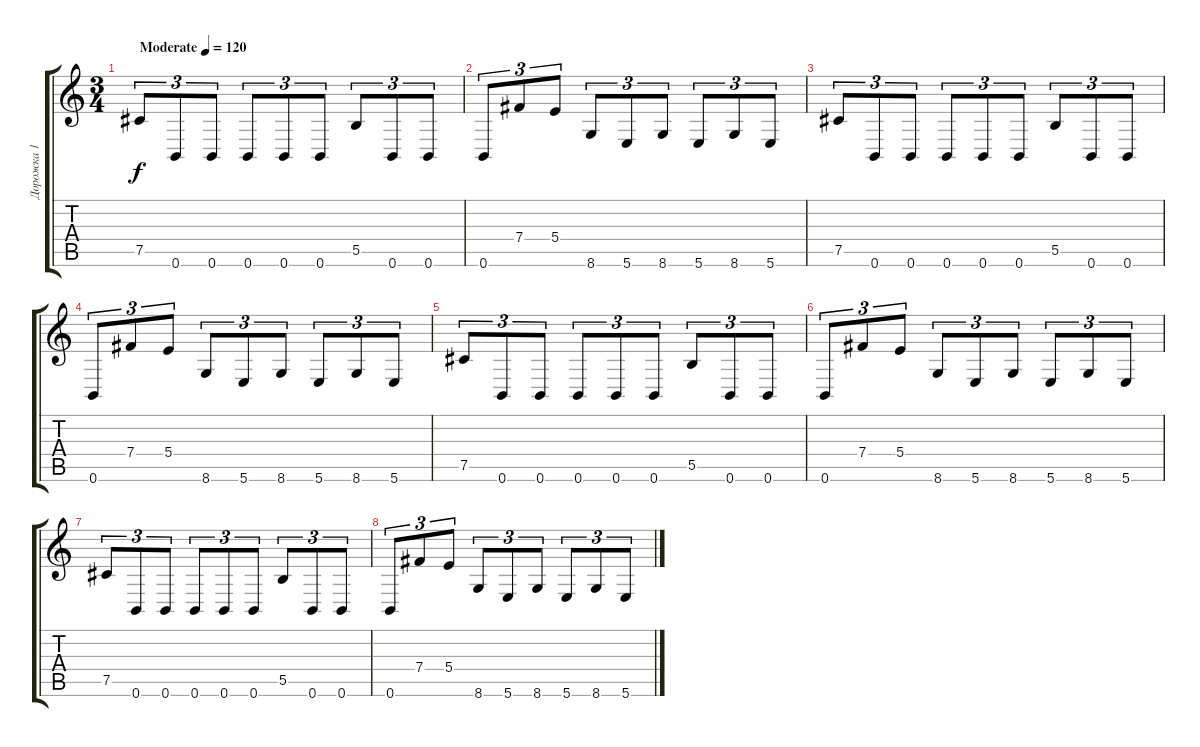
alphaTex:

\track ("Дорожка 1" "Дорожка 1") {instrument distortionguitar}
\staff {score tabs}
\tuning (Db4 Ab3 E3 B2 Gb2 B1) {hide}
\ts (3 4)
\tempo (120 "Moderate")
\clef g2
\ks c
7.5.8{tu (3 2) dy f instrument distortionguitar} 0.6.8{tu (3 2)} 0.6.8{tu (3 2)} 0.6.8{tu (3 2)} 0.6.8{tu (3 2)} 0.6.8{tu (3 2)} 5.5.8{tu (3 2)} 0.6.8{tu (3 2)} 0.6.8{tu (3 2)} |
0.6.8{tu (3 2)} 7.4.8{tu (3 2)} 5.4.8{tu (3 2)} 8.6.8{tu (3 2)} 5.6.8{tu (3 2)} 8.6.8{tu (3 2)} 5.6.8{tu (3 2)} 8.6.8{tu (3 2)} 5.6.8{tu (3 2)} |
7.5.8{tu (3 2)} 0.6.8{tu (3 2)} 0.6.8{tu (3 2)} 0.6.8{tu (3 2)} 0.6.8{tu (3 2)} 0.6.8{tu (3 2)} 5.5.8{tu (3 2)} 0.6.8{tu (3 2)} 0.6.8{tu (3 2)} |
0.6.8{tu (3 2)} 7.4.8{tu (3 2)} 5.4.8{tu (3 2)} 8.6.8{tu (3 2)} 5.6.8{tu (3 2)} 8.6.8{tu (3 2)} 5.6.8{tu (3 2)} 8.6.8{tu (3 2)} 5.6.8{tu (3 2)} |
7.5.8{tu (3 2)} 0.6.8{tu (3 2)} 0.6.8{tu (3 2)} 0.6.8{tu (3 2)} 0.6.8{tu (3 2)} 0.6.8{tu (3 2)} 5.5.8{tu (3 2)} 0.6.8{tu (3 2)} 0.6.8{tu (3 2)} |
0.6.8{tu (3 2)} 7.4.8{tu (3 2)} 5.4.8{tu (3 2)} 8.6.8{tu (3 2)} 5.6.8{tu (3 2)} 8.6.8{tu (3 2)} 5.6.8{tu (3 2)} 8.6.8{tu (3 2)} 5.6.8{tu (3 2)} |
7.5.8{tu (3 2)} 0.6.8{tu (3 2)} 0.6.8{tu (3 2)} 0.6.8{tu (3 2)} 0.6.8{tu (3 2)} 0.6.8{tu (3 2)} 5.5.8{tu (3 2)} 0.6.8{tu (3 2)} 0.6.8{tu (3 2)} |
0.6.8{tu (3 2)} 7.4.8{tu (3 2)} 5.4.8{tu (3 2)} 8.6.8{tu (3 2)} 5.6.8{tu (3 2)} 8.6.8{tu (3 2)} 5.6.8{tu (3 2)} 8.6.8{tu (3 2)} 5.6.8{tu (3 2)}
